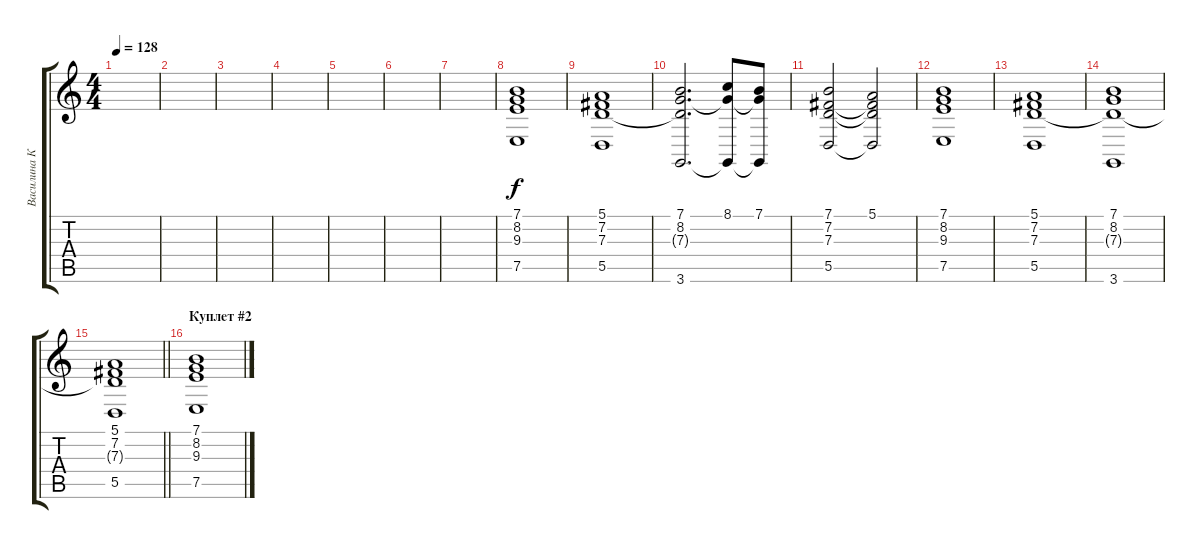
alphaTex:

\track ("Василина Кичигина" "Василина К") {instrument synthstrings2}
\staff {score tabs}
\tuning (E4 B3 G3 D3 A2 E2) {hide}
\ts (4 4)
\tempo 128
\clef g2
\ks c
|
|
|
|
|
|
|
(7.1 8.2 9.3 7.5).1 |
(5.1 7.2 7.3 5.5).1 |
(7.1 8.2 7.3{t} 3.6).2{d} (8.1 8.2{t} 3.6{t}).8 (7.1 8.2{t} 3.6{t}).8 |
(7.1 7.2 7.3 5.5).2 (5.1 7.2{t} 7.3{t} 5.5{t}).2 |
(7.1 8.2 9.3 7.5).1 |
(5.1 7.2 7.3 5.5).1 |
(7.1 8.2 7.3{t} 3.6).1 |
\barLineRight lightlight
(5.1 7.2 7.3{t} 5.5).1 |
\section ("" "Куплет #2")
(7.1 8.2 9.3 7.5).1
